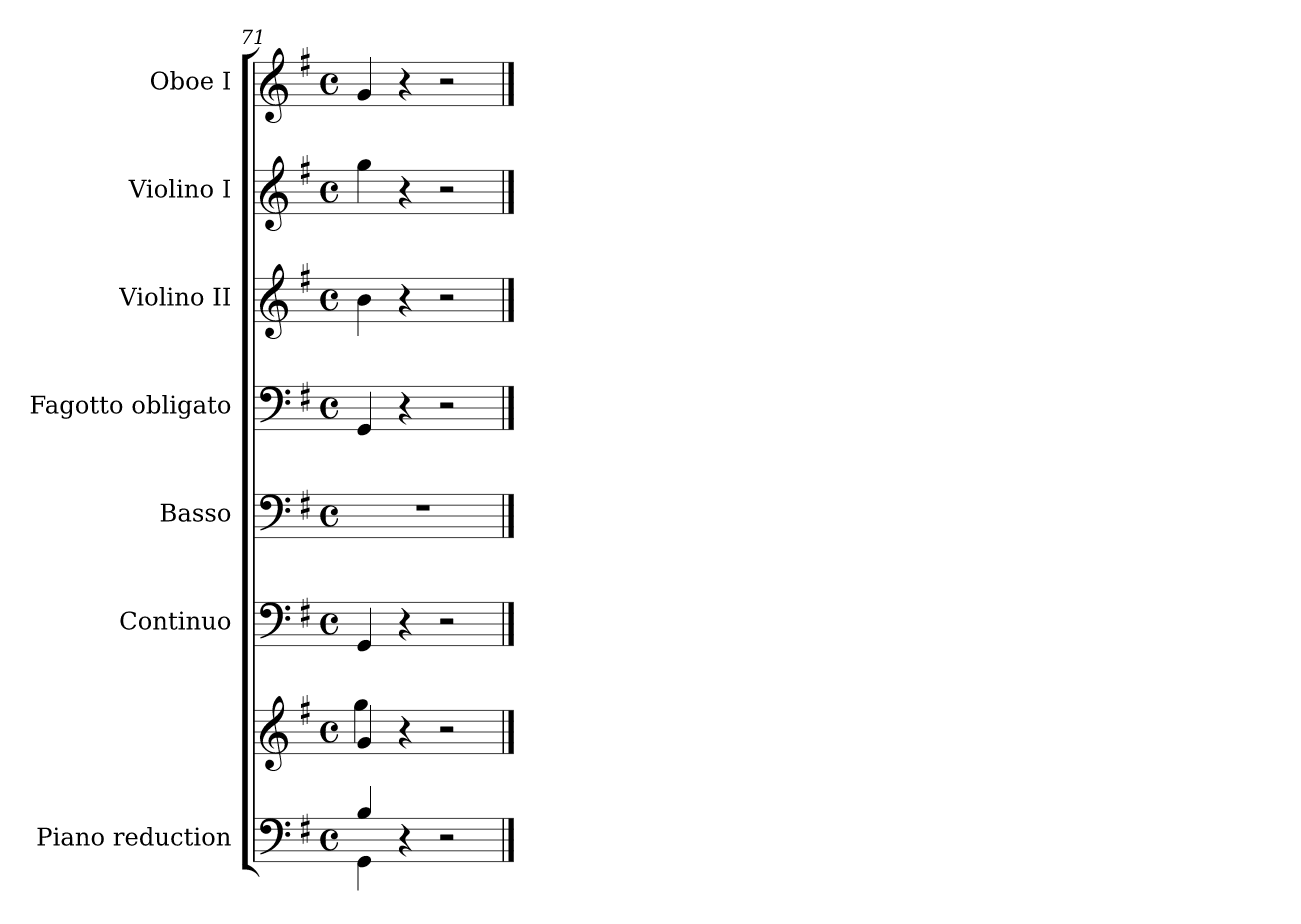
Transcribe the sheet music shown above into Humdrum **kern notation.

**kern	**kern	**kern	**kern	**kern	**kern	**kern	**kern
*part7	*part7	*part6	*part5	*part4	*part3	*part2	*part1
*staff8	*staff7	*staff6	*staff5	*staff4	*staff3	*staff2	*staff1
*I"Piano reduction	*	*I"Continuo	*I"Basso	*I"Fagotto obligato	*I"Violino II	*I"Violino I	*I"Oboe I
*I'Pno	*	*	*	*	*I'Vln	*I'Vln	*I'Ob
*clefF4	*clefG2	*clefF4	*clefF4	*clefF4	*clefG2	*clefG2	*clefG2
*k[f#]	*k[f#]	*k[f#]	*k[f#]	*k[f#]	*k[f#]	*k[f#]	*k[f#]
*M4/4	*M4/4	*M4/4	*M4/4	*M4/4	*M4/4	*M4/4	*M4/4
*met(c)	*met(c)	*met(c)	*met(c)	*met(c)	*met(c)	*met(c)	*met(c)
=71	=71	=71	=71	=71	=71	=71	=71
*^	*^	*	*	*	*	*	*
4B/	4GG\	4g/	4gg\	4GG/	1r	4GG/	4b\	4gg\	4g/
4r	4ryy	4r	4ryy	4r	.	4r	4r	4r	4r
2r	2ryy	2r	2ryy	2r	.	2r	2r	2r	2r
*v	*v	*	*	*	*	*	*	*	*
*	*v	*v	*	*	*	*	*	*
==	==	==	==	==	==	==	==
*-	*-	*-	*-	*-	*-	*-	*-
